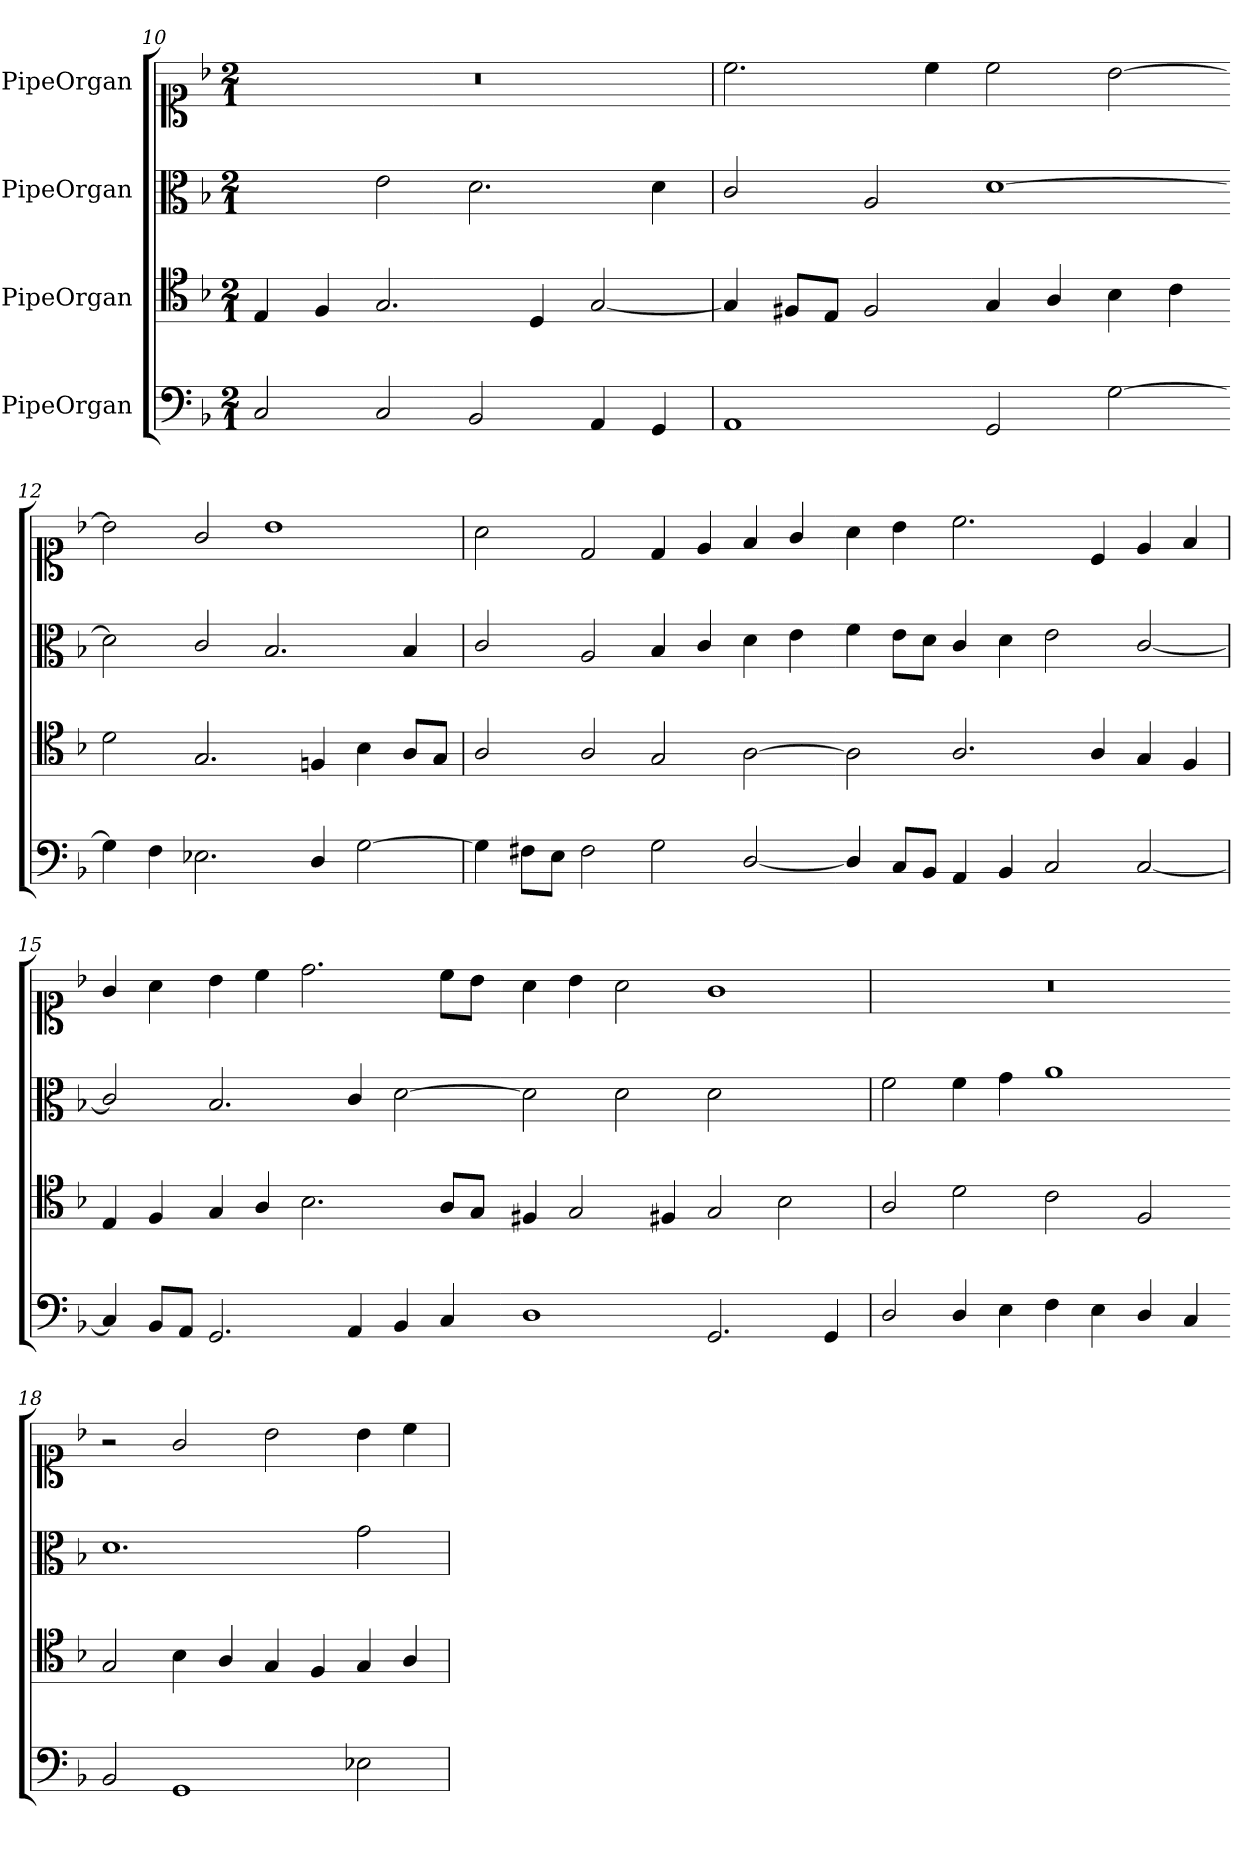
**kern	**kern	**kern	**kern
*part4	*part3	*part2	*part1
*staff4	*staff3	*staff2	*staff1
*I"PipeOrgan	*I"PipeOrgan	*I"PipeOrgan	*I"PipeOrgan
*clefF4	*clefC4	*clefC3	*clefC1
*k[b-]	*k[b-]	*k[b-]	*k[b-]
*M2/1	*M2/1	*M2/1	*M2/1
=10	=10	=10	=10
2C/	4E/	2ryy	0r
.	4F/	.	.
2C/	2.G/	2e\	.
2BB-/	.	2.d\	.
.	4D/	.	.
4AA/	[2G/	.	.
4GG/	.	4d\	.
=11	=11	=11	=11
1AA	4G!/]	2c/	2.cc\
.	8F#X/L	.	.
.	8E/J	.	.
.	2F#/	2A/	.
.	.	.	4cc\
2GG/	4G/	[1d	2cc\
.	4A/	.	.
[2G\	4B-\	.	[2b-
.	4c\	.	.
=12-	=12-	=12-	=12-
4G\]	2d\	2d]	2b-]
4F\	.	.	.
2.E-X\	2.G/	2c/	2g/
.	.	2.B-/	1b-
4D/	4Fn/	.	.
[2G\	4B-\	.	.
.	8A/L	4B-/	.
.	8G/J	.	.
=13	=13	=13	=13
4G\]	2A/	2c/	2a\
8F#X\L	.	.	.
8E\J	.	.	.
2F#\	2A/	2A/	2d/
2G\	2G/	4B-/	4d/
.	.	4c/	4e/
[2D/	[2A	4d\	4f/
.	.	4e\	4g/
=14-	=14-	=14-	=14-
4D/]	2A]	4f\	4a\
8C/L	.	8e\L	4b-\
8BB-/J	.	8d\J	.
4AA/	2.A/	4c/	2.cc\
4BB-/	.	4d\	.
2C/	.	2e\	.
.	4A/	.	4c/
[2C/	4G/	[2c/	4e/
.	4F/	.	4f/
=15	=15	=15	=15
4C!/]	4E/	2c/]	4g/
8BB-/L	4F/	.	4a\
8AA/J	.	.	.
2.GG/	4G/	2.B-/	4b-\
.	4A/	.	4cc\
.	2.B-\	.	2.dd\
4AA/	.	4c/	.
4BB-/	.	[2d	.
4C/	8A/L	.	8cc\L
.	8G/J	.	8b-\J
=16-	=16-	=16-	=16-
1D	4F#X/	2d]	4a\
.	2G/	.	4b-\
.	.	2d\	2a\
.	4F#X/	.	.
!	!	!LO:N:vis=2	!
2.GG/	2G/	1d\	1g
.	2B-\	.	.
4GG/	.	.	.
=17	=17	=17	=17
2D/	2A/	2f\	0r
4D/	2d\	4f\	.
4E\	.	4g\	.
4F\	2c\	1a	.
4E\	.	.	.
4D/	2F/	.	.
4C/	.	.	.
=18-	=18-	=18-	=18-
2BB-/	2G/	1.d	2r
1GG	4B-\	.	2g/
.	4A/	.	.
.	4G/	.	2b-\
.	4F/	.	.
2E-X\	4G/	2g\	4b-\
.	4A/	.	4cc\
=	=	=	=
*-	*-	*-	*-
